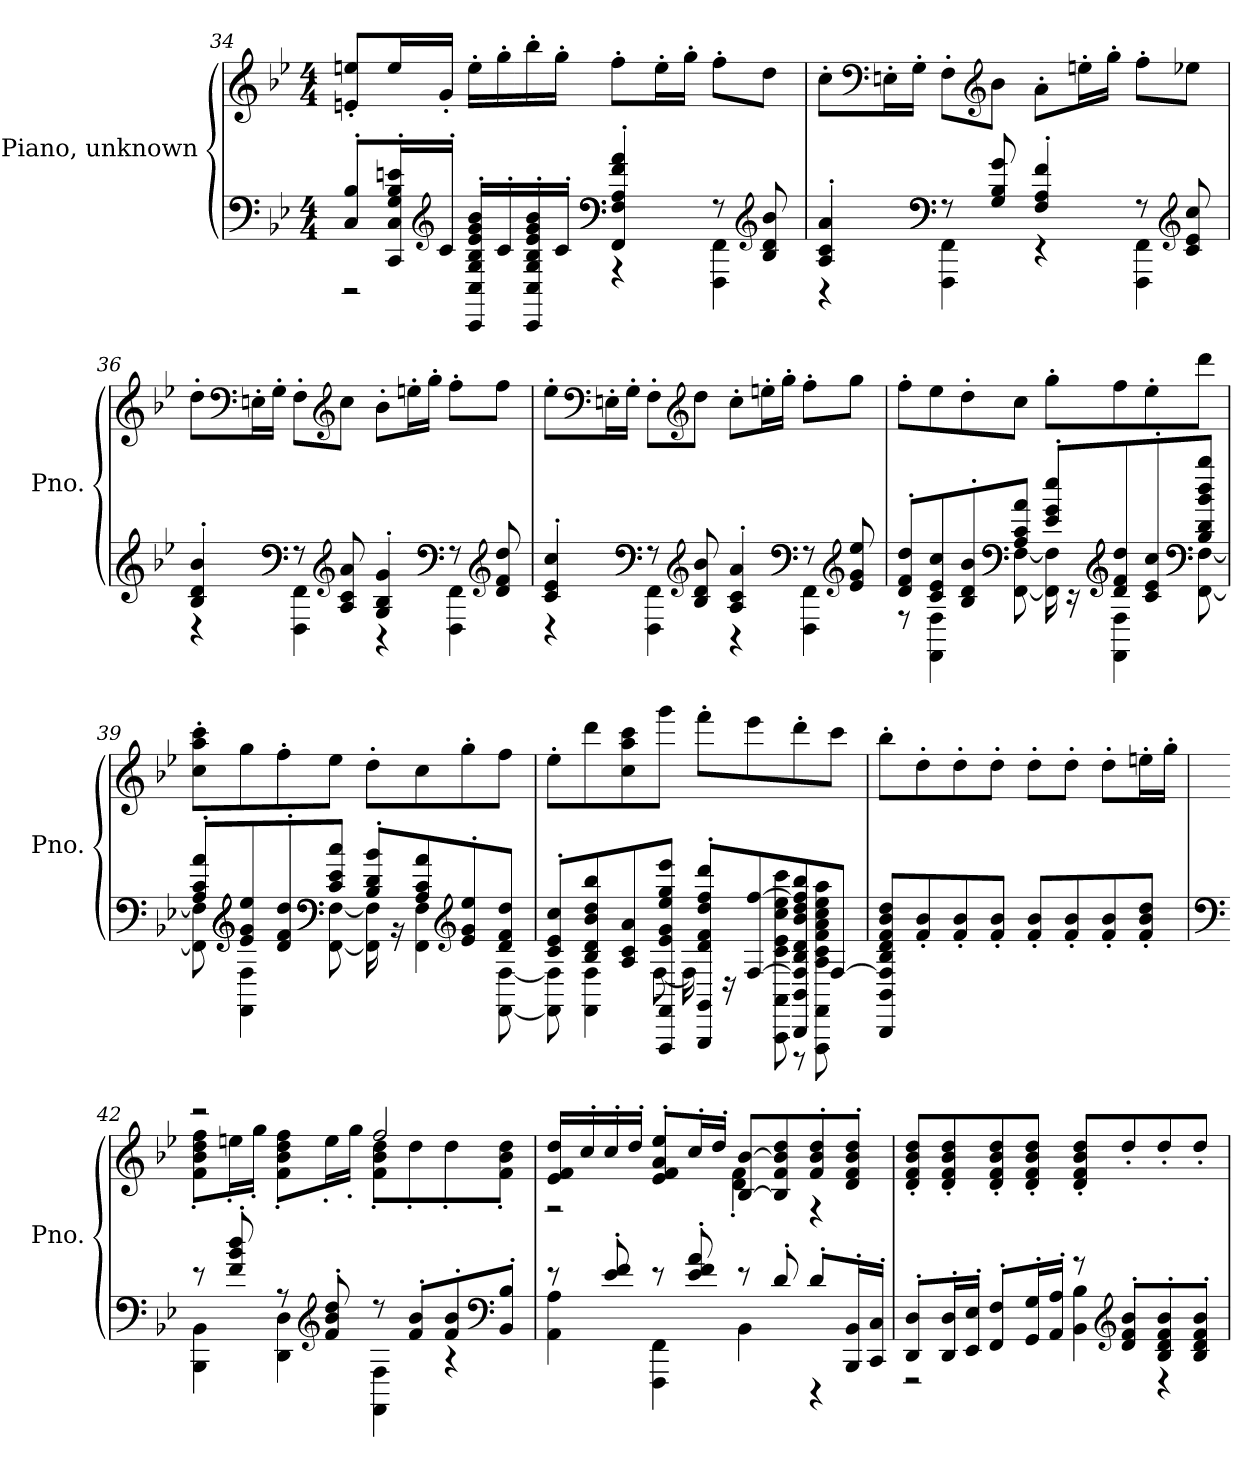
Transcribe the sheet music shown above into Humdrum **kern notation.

**kern	**kern
*part1	*part1
*staff2	*staff1
*I"Piano, unknown	*
*I'Pno.	*
!!LO:LB:g=z
*clefF4	*clefG2
*k[b-e-]	*k[b-e-]
*M4/4	*M4/4
=34	=34
*^	*
8C/' 8B-/'L	2r	8en/' 8een/'L
16CC/' 16C/' 16G/' 16B-/' 16en/'L	.	16ee/L
*clefG2	*	*
16c'/JJ	.	16g'/JJ
16CC/' 16C/' 16G/' 16B-/' 16e/' 16g/' 16b-/'LL	.	16ee'\LL
16c'/	.	16gg'\
16CC/' 16C/' 16G/' 16B-/' 16e/' 16g/' 16b-/'	.	16bb-'\
16c'/JJ	.	16gg'\JJ
*clefF4	*	*
4FF/' 4F/' 4A/' 4f/' 4a/'	4r	8ff'\L
.	.	16ee'\L
.	.	16gg'\JJ
8r	4FFF\ 4FF\	8ff'\L
*clefG2	*	*
8B-/ 8d/ 8b-/	.	8dd\J
=35	=35	=35
4A/' 4c/' 4a/'	4r	8cc'\L
*	*	*clefF4
.	.	16En'\L
.	.	16G'\JJ
*clefF4	*	*
8r	4FFF\ 4FF\	8F'\L
*	*	*clefG2
8G/ 8B-/ 8g/	.	8b-\J
4F/' 4A/' 4f/'	4r	8a'\L
.	.	16een'\L
.	.	16gg'\JJ
8r	4FFF\ 4FF\	8ff'\L
*clefG2	*	*
8c/ 8e-/ 8cc/	.	8ee-X\J
!!LO:LB:g=z
=36	=36	=36
4B-/' 4d/' 4b-/'	4r	8dd'\L
*	*	*clefF4
.	.	16En'\L
.	.	16G'\JJ
*clefF4	*	*
8r	4FFF\ 4FF\	8F'\L
*clefG2	*	*clefG2
8A/ 8c/ 8a/	.	8cc\J
4G/' 4B-/' 4g/'	4r	8b-'\L
.	.	16een'\L
.	.	16gg'\JJ
*clefF4	*	*
8r	4FFF\ 4FF\	8ff'\L
*clefG2	*	*
8d/ 8f/ 8dd/	.	8ff\J
=37	=37	=37
4c/' 4e-/' 4cc/'	4r	8ee-'\L
*	*	*clefF4
.	.	16En'\L
.	.	16G'\JJ
*clefF4	*	*
8r	4FFF\ 4FF\	8F'\L
*clefG2	*	*clefG2
8B-/ 8d/ 8b-/	.	8dd\J
4A/' 4c/' 4a/'	4r	8cc'\L
.	.	16een'\L
.	.	16gg'\JJ
*clefF4	*	*
8r	4FFF\ 4FF\	8ff'\L
*clefG2	*	*
8e-/ 8g/ 8ee-/	.	8gg\J
!!LO:LB:g=z
=38	=38	=38
8d/' 8f/' 8dd/'L	8r	8ff'\L
8c/ 8e-/ 8cc/	4FF\ 4F\	8ee-\
8B-/' 8d/' 8b-/'	.	8dd'\
*clefF4	*	*
8A/ 8c/ 8a/J	[8FF\ [8F\	8cc\J
8e-/' 8g/' 8ee-/'L	16FF\] 16F\]	8gg'\L
.	16r	.
*clefG2	*	*
8d/ 8f/ 8dd/	4FF\ 4F\	8ff\
8c/' 8e-/' 8cc/'	.	8ee-'\
*clefF4	*	*
8B-/ 8d/ 8b-/ 8dd/ 8bb-/J	[8FF\ [8F\	8ddd\J
=39	=39	=39
8A/' 8c/' 8a/'L	8FF\] 8F\]	8cc\' 8aa\' 8ccc\'L
*clefG2	*	*
8e-/ 8g/ 8ee-/	4FF\ 4F\	8gg\
8d/' 8f/' 8dd/'	.	8ff'\
*clefF4	*	*
8c/ 8e-/ 8cc/J	[8FF\ [8F\	8ee-\J
8B-/' 8d/' 8b-/'L	16FF\] 16F\]	8dd'\L
.	16r	.
8A/ 8c/ 8a/	4FF\ 4F\	8cc\
*clefG2	*	*
8e-/' 8g/' 8ee-/'	.	8gg'\
8d/ 8f/ 8dd/J	[8FF\ [8F\	8ff\J
!!LO:PB:g=z
=40	=40	=40
8c/' 8e-/' 8cc/'L	8FF\] 8F\]	8ee-'\L
8B-/ 8d/ 8b-/ 8dd/ 8bb-/	4FF\ 4F\	8ddd\
8A/ 8c/ 8a/	.	8cc\ 8aa\ 8ccc\
8FFF/ 8FF/ 8e-/ 8g/ 8ee-/ 8gg/ 8eee-/J	[8F\	8ggg\J
8GGG/' 8GG/' 8d/' 8f/' 8dd/' 8ff/' 8ddd/'L	16F\]	8fff'\L
.	16r	.
[8F/ [8ff/	8AAA\ 8AA\ 8c\ 8e-\ 8cc\ 8ee-\ 8ccc\	8eee-\
8BBB-/ 8BB-/ 8F/] 8B-/ 8d/ 8b-/ 8dd/ 8ff/] 8bb-/	8r	8ddd'\
[8F/J	8FFF\ 8FF\ 8A\ 8c\ 8f\ 8a\ 8cc\ 8ee-\ 8aa\	8ccc\J
*v	*v	*
=41	=41
8BBB-/ 8BB-/ 8F/] 8B-/ 8d/ 8f/ 8b-/ 8dd/L	8bb-'\L
8f/' 8b-/'	8dd'\
8f/' 8b-/'	8dd'\
8f/' 8b-/'J	8dd'\J
8f/' 8b-/'L	8dd'\L
8f/' 8b-/'	8dd'\J
8f/' 8b-/'	8dd'\L
8f/' 8b-/' 8dd/'J	16een'\L
.	16gg'\JJ
=42	=42
*clefF4	*
*^	*^
8r	4BBB-\ 4BB-\	2r	8f\' 8b-\' 8dd\' 8ff\'L
8f/' 8b-/' 8dd/'	.	.	16een'\L
.	.	.	16gg'\JJ
8r	4DD\ 4D\	.	8f\' 8b-\' 8dd\' 8ff\'L
*clefG2	*	*	*
8f/' 8b-/' 8dd/'	.	.	16ee'\L
.	.	.	16gg'\JJ
8r	4FF\ 4F\	2ff/	8f\' 8b-\' 8dd\'L
8f/' 8b-/'L	.	.	8dd'\
8f/' 8b-/'	4r	.	8dd'\
*clefF4	*	*	*
8BB-/' 8B-/'J	.	.	8f\' 8b-\' 8dd\'J
!!LO:LB:g=z	!!
=43	=43	=43	=43
8r	4AA\ 4A\	16e-/ 16f/ 16dd/LL	2r
.	.	16cc'/	.
8e-/' 8f/'	.	16cc'/	.
.	.	16dd'/JJ	.
8r	4FFF\ 4FF\	8e-/' 8f/' 8a/' 8ee-/'L	.
8e-/' 8f/' 8a/'	.	16cc'/L	.
.	.	16dd'/JJ	.
8r	4BB-\	[8B-/ [8b-/L	4d\' 4f\'
8d'/	.	8B-/] 8f/ 8b-/] 8dd/	.
8d'/L	4r	8f/' 8b-/' 8dd/'	4r
16BBB-/' 16BB-/'L	.	8d/' 8f/' 8b-/' 8dd/'J	.
16CC/' 16C/'JJ	.	.	.
*	*	*v	*v
=44	=44	=44
8DD/' 8D/'L	2r	8d/' 8f/' 8b-/' 8dd/'L
16DD/' 16D/'L	.	8d/' 8f/' 8b-/' 8dd/'
16EE-/' 16E-/'JJ	.	.
8FF/' 8F/'L	.	8d/' 8f/' 8b-/' 8dd/'
16GG/' 16G/'L	.	8d/' 8f/' 8b-/' 8dd/'J
16AA/' 16A/'JJ	.	.
8r	4BB-\ 4B-\	8d/' 8f/' 8b-/' 8dd/'L
*clefG2	*	*
8d/' 8f/' 8b-/'L	.	8dd'/
8B-/' 8d/' 8f/' 8b-/'	4r	8dd'/
8B-/' 8d/' 8f/' 8b-/'J	.	8dd'/J
*v	*v	*
=	=
*-	*-
